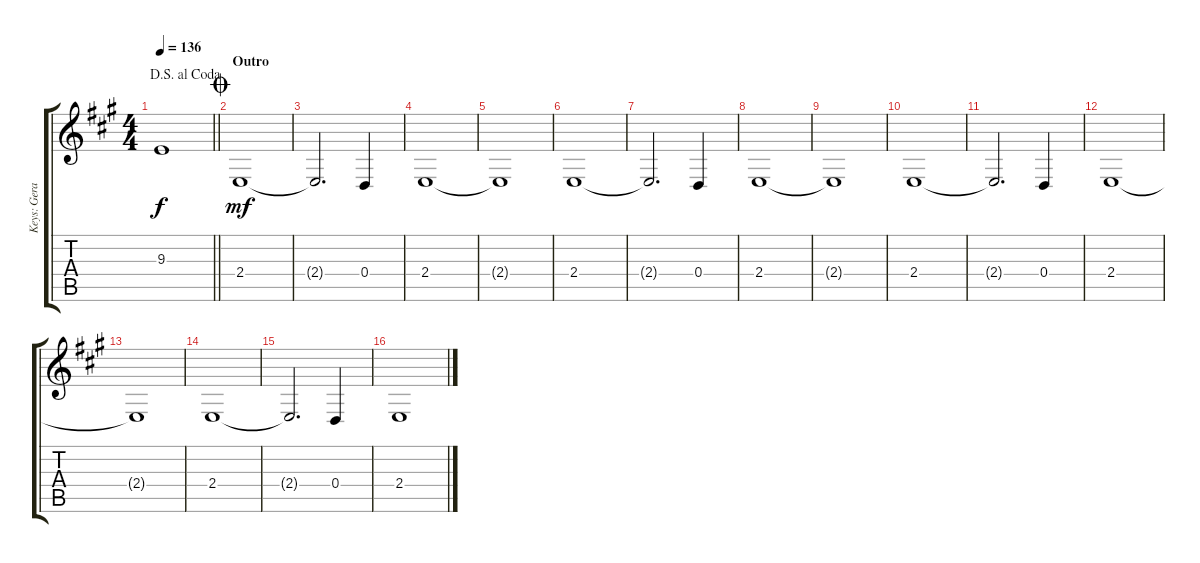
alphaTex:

\track ("Keys: Gerald" "Keys: Gera") {instrument violin}
\staff {score tabs}
\tuning (E4 B3 G3 D3 A2 E2) {hide}
\ts (4 4)
\jump dalsegnoalcoda
\tempo 136
\clef g2
\barLineRight lightlight
\ks a
9.3{t}.1{dy f} |
\section ("" "Outro")
\jump coda
2.4.1{dy mf} |
2.4{t}.2{d} 0.4.4 |
2.4.1 |
2.4{t}.1 |
2.4.1 |
2.4{t}.2{d} 0.4.4 |
2.4.1 |
2.4{t}.1 |
2.4.1 |
2.4{t}.2{d} 0.4.4 |
2.4.1 |
2.4{t}.1 |
2.4.1 |
2.4{t}.2{d} 0.4.4 |
2.4.1
